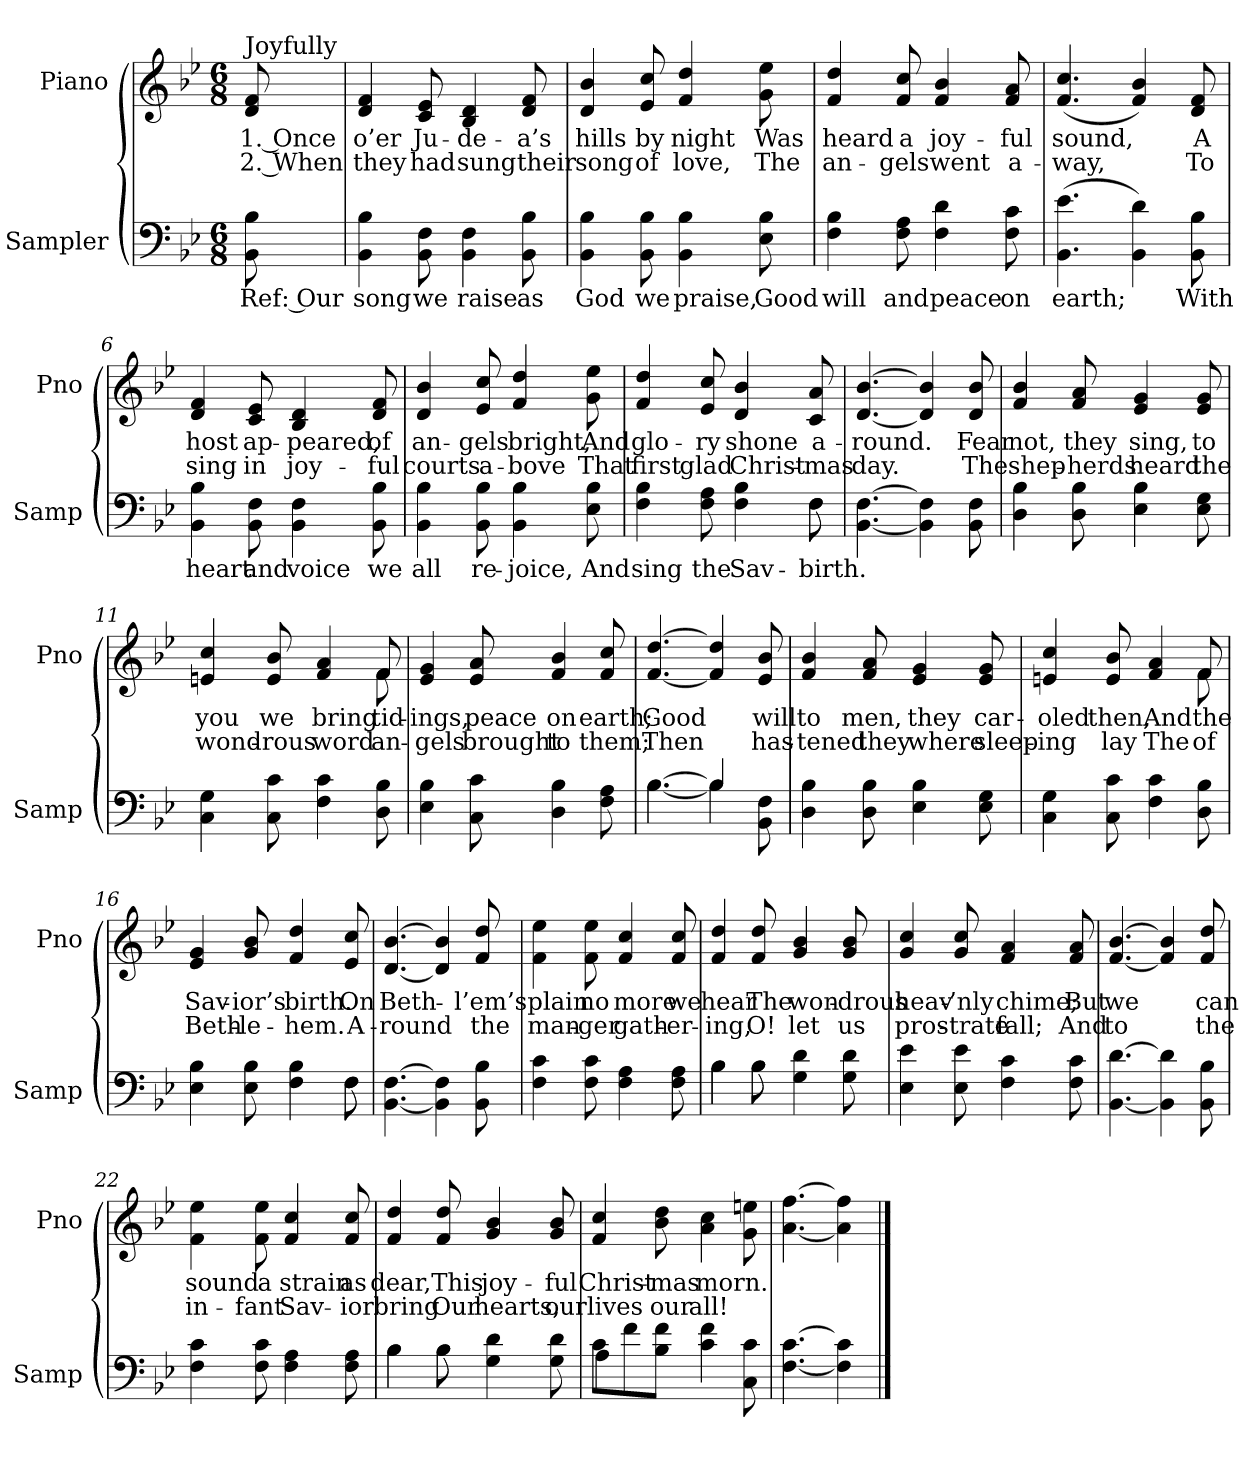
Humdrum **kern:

**kern	**text	**kern	**text	**text
*part2	*part2	*part1	*part1	*part1
*staff2	*staff2	*staff1	*staff1	*staff1
*I"Sampler	*	*I"Piano	*	*
*I'Samp	*	*I'Pno	*	*
*clefF4	*	*clefG2	*	*
*k[b-e-]	*	*k[b-e-]	*	*
*B-:	*	*B-:	*	*
*M6/8	*	*M6/8	*	*
=1	=1	=1	=1	=1
!	!	!LO:TX:t=Joyfully	!	!
8BB- 8B-	Ref: Our	8d 8f	1. Once	2. When
=2	=2	=2	=2	=2
4BB- 4B-	song	4d 4f	o’er	they
8BB- 8F	we	8c 8e-	Ju-	had
4BB- 4F	raise	4B- 4d	-de-	sung
8BB- 8B-	as	8d 8f	-a’s	their
=3	=3	=3	=3	=3
4BB- 4B-	God	4d 4b-	hills	song
8BB- 8B-	we	8e- 8cc	by	of
4BB- 4B-	praise,	4f 4dd	night	love,
8E- 8B-	Good	8g 8ee-	Was	The
=4	=4	=4	=4	=4
4F 4B-	will	4f 4dd	heard	an-
8F 8A	and	8f 8cc	a	-gels
4F 4d	peace	4f 4b-	joy-	went
8F 8c	on	8f 8a	-ful	a-
=5	=5	=5	=5	=5
(4.BB- 4.e-	earth;	(4.f 4.cc	sound,	-way,
4BB- 4d)	.	4f 4b-)	.	.
8BB- 8B-	With	8d 8f	A	To
=6	=6	=6	=6	=6
4BB- 4B-	heart	4d 4f	host	sing
8BB- 8F	and	8c 8e-	ap-	in
4BB- 4F	voice	4B- 4d	-peared,	joy-
8BB- 8B-	we	8d 8f	of	-ful
=7	=7	=7	=7	=7
4BB- 4B-	all	4d 4b-	an-	courts
8BB- 8B-	re-	8e- 8cc	-gels	a-
4BB- 4B-	-joice,	4f 4dd	bright,	-bove
8E- 8B-	And	8g 8ee-	And	That
=8	=8	=8	=8	=8
*^	*	*	*	*
4F 4B-	8ryy	sing	4f 4dd	glo-	first
*v	*v	*	*	*	*
8F 8A	the	8e- 8cc	-ry	glad
4F 4B-	Sav-	4d 4b-	shone	Christ-
*^	*	*	*	*
8F\	8F	birth.	8c 8a	a-	-mas
*v	*v	*	*	*	*
=9	=9	=9	=9	=9
[4.BB- [4.F	.	[4.d [4.b-	-round.	day.
4BB-] 4F]	.	4d] 4b-]	.	.
8BB- 8F	.	8d 8b-	Fear	The
=10	=10	=10	=10	=10
4D 4B-	.	4f 4b-	not,	shep-
8D 8B-	.	8f 8a	they	-herds
4E- 4B-	.	4e- 4g	sing,	heard
8E- 8G	.	8e- 8g	to	the
=11	=11	=11	=11	=11
*	*	*^	*	*
4C 4G	.	4en 4cc	8ryy	you	wond-
*	*	*v	*v	*	*
8C 8c	.	8e 8b-	we	-rous
4F 4c	.	4f 4a	bring	word
*	*	*^	*	*
8D 8B-	.	8f/	8f	tid-	an-
*	*	*v	*v	*	*
=12	=12	=12	=12	=12
4E- 4B-	.	4e- 4g	-ings,	-gels
8C 8c	.	8e- 8a	peace	brought
4D 4B-	.	4f 4b-	on	to
8F 8A	.	8f 8cc	earth;	them;
=13	=13	=13	=13	=13
*^	*	*	*	*
[4.B-\	[4.B-	.	[4.f [4.dd	Good	Then
4B-/]	4B-]	.	4f] 4dd]	.	.
8BB- 8F	8ryy	.	8e- 8b-	will	has-
*v	*v	*	*	*	*
=14	=14	=14	=14	=14
4D 4B-	.	4f 4b-	to	-tened
8D 8B-	.	8f 8a	men,	they
4E- 4B-	.	4e- 4g	they	where
8E- 8G	.	8e- 8g	car-	sleep-
=15	=15	=15	=15	=15
*	*	*^	*	*
4C 4G	.	4en 4cc	8ryy	-oled	-ing
*	*	*v	*v	*	*
8C 8c	.	8e 8b-	then,	lay
4F 4c	.	4f 4a	And	The
*	*	*^	*	*
8D 8B-	.	8f/	8f	the	of
*	*	*v	*v	*	*
=16	=16	=16	=16	=16
*^	*	*	*	*
4E- 4B-	8ryy	.	4e- 4g	Sav-	Beth-
*v	*v	*	*	*	*
8E- 8B-	.	8g 8b-	-ior’s	-le-
4F 4B-	.	4f 4dd	birth.	-hem.
*^	*	*	*	*
8F\	8F	.	8e- 8cc	On	A-
*v	*v	*	*	*	*
=17	=17	=17	=17	=17
[4.BB- [4.F	.	[4.d [4.b-	Beth-	-round
4BB-] 4F]	.	4d] 4b-]	.	.
8BB- 8B-	.	8f 8dd	-l’em’s	the
=18	=18	=18	=18	=18
4F 4c	.	4f 4ee-	plain	man-
8F 8c	.	8f 8ee-	no	-ger
4F 4A	.	4f 4cc	more	gath-
8F 8A	.	8f 8cc	we	-er-
=19	=19	=19	=19	=19
*^	*	*	*	*
4B-\	4B-	.	4f 4dd	hear	-ing,
8B-\	8B-	.	8f 8dd	The	O!
4G 4d	4.ryy	.	4g 4b-	won-	let
8G 8d	.	.	8g 8b-	-drous	us
*v	*v	*	*	*	*
=20	=20	=20	=20	=20
4E- 4e-	.	4g 4cc	heav-	pros-
8E- 8e-	.	8g 8cc	-’nly	-trate
4F 4c	.	4f 4a	chime;	fall;
8F 8c	.	8f 8a	But	And
=21	=21	=21	=21	=21
[4.BB- [4.d	.	[4.f [4.b-	we	to
4BB-] 4d]	.	4f] 4b-]	.	.
8BB- 8B-	.	8f 8dd	can	the
=22	=22	=22	=22	=22
4F 4c	.	4f 4ee-	sound	in-
8F 8c	.	8f 8ee-	a	-fant
4F 4A	.	4f 4cc	strain	Sav-
8F 8A	.	8f 8cc	as	-ior
=23	=23	=23	=23	=23
*^	*	*	*	*
4B-\	4B-	.	4f 4dd	dear,	bring
8B-\	8B-	.	8f 8dd	This	Our
4G 4d	4.ryy	.	4g 4b-	joy-	hearts,
8G 8d	.	.	8g 8b-	-ful	our
=24	=24	=24	=24	=24	=24
8c\L	4A	.	4f 4cc	Christ-	lives
8f\	.	.	.	.	.
8B-\ 8f\J	2ryy	.	8b- 8dd	-mas	our
4c 4f	.	.	4a 4cc	morn.	all!
8C 8c	.	.	8g 8een	.	.
*v	*v	*	*	*	*
=25	=25	=25	=25	=25
[4.F [4.c	.	[4.a [4.ff	.	.
4F] 4c]	.	4a] 4ff]	.	.
==	==	==	==	==
*-	*-	*-	*-	*-
